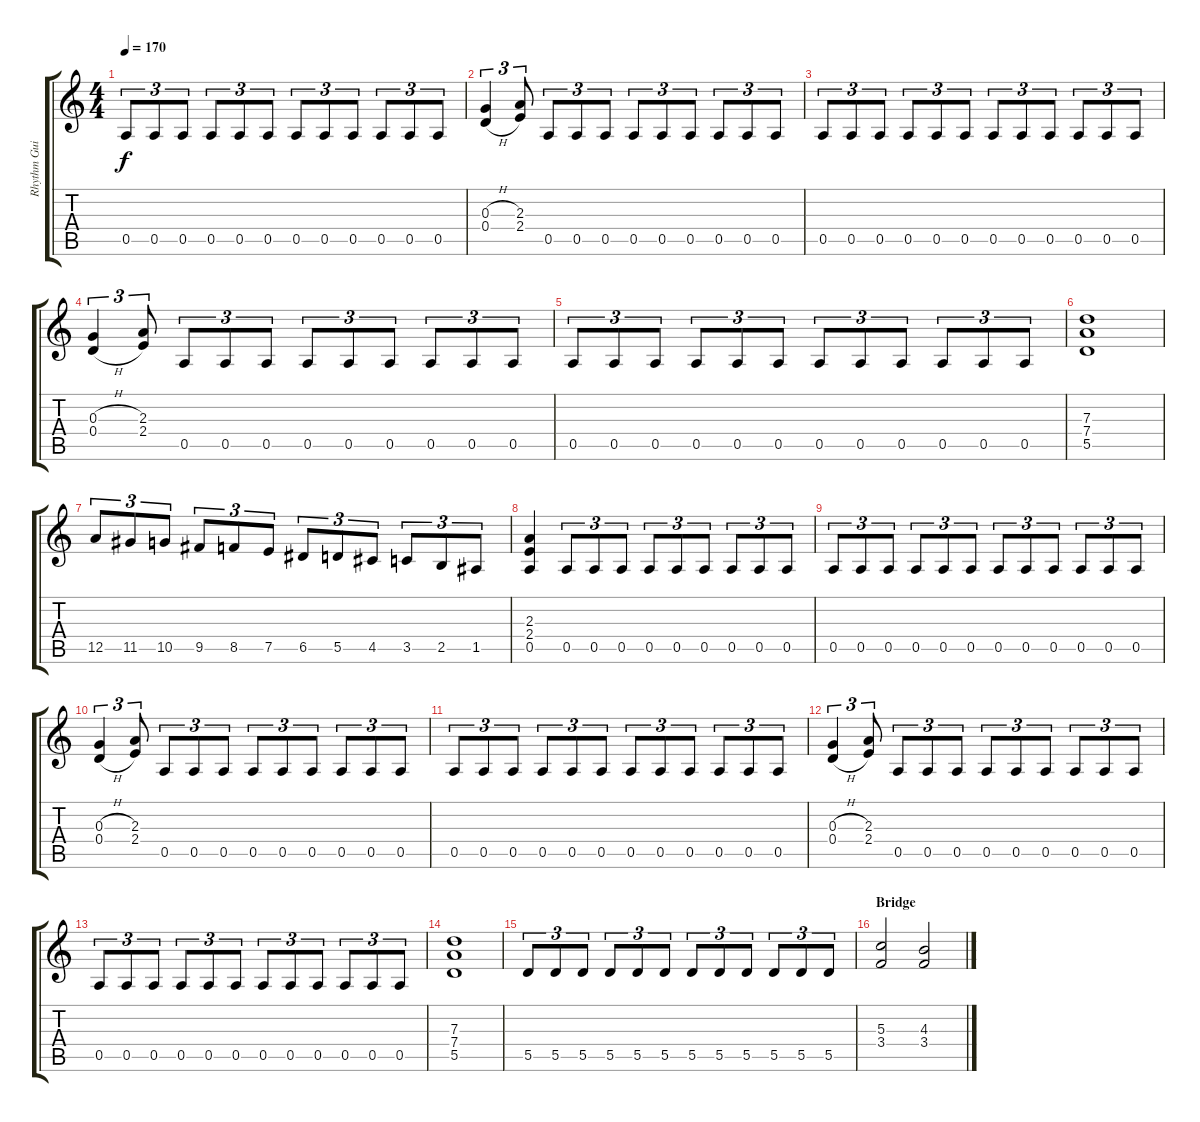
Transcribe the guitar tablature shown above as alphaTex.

\track ("Rhythm Guitar" "Rhythm Gui") {instrument distortionguitar}
\staff {score tabs}
\tuning (E4 B3 G3 D3 A2 E2) {hide}
\ts (4 4)
\tempo 170
\clef g2
\ks c
0.5.8{tu (3 2) dy f} 0.5.8{tu (3 2)} 0.5.8{tu (3 2)} 0.5.8{tu (3 2)} 0.5.8{tu (3 2)} 0.5.8{tu (3 2)} 0.5.8{tu (3 2)} 0.5.8{tu (3 2)} 0.5.8{tu (3 2)} 0.5.8{tu (3 2)} 0.5.8{tu (3 2)} 0.5.8{tu (3 2)} |
(0.3{h} 0.4{h}).4{tu (3 2)} (2.3 2.4).8{tu (3 2)} 0.5.8{tu (3 2)} 0.5.8{tu (3 2)} 0.5.8{tu (3 2)} 0.5.8{tu (3 2)} 0.5.8{tu (3 2)} 0.5.8{tu (3 2)} 0.5.8{tu (3 2)} 0.5.8{tu (3 2)} 0.5.8{tu (3 2)} |
0.5.8{tu (3 2)} 0.5.8{tu (3 2)} 0.5.8{tu (3 2)} 0.5.8{tu (3 2)} 0.5.8{tu (3 2)} 0.5.8{tu (3 2)} 0.5.8{tu (3 2)} 0.5.8{tu (3 2)} 0.5.8{tu (3 2)} 0.5.8{tu (3 2)} 0.5.8{tu (3 2)} 0.5.8{tu (3 2)} |
(0.3{h} 0.4{h}).4{tu (3 2)} (2.3 2.4).8{tu (3 2)} 0.5.8{tu (3 2)} 0.5.8{tu (3 2)} 0.5.8{tu (3 2)} 0.5.8{tu (3 2)} 0.5.8{tu (3 2)} 0.5.8{tu (3 2)} 0.5.8{tu (3 2)} 0.5.8{tu (3 2)} 0.5.8{tu (3 2)} |
0.5.8{tu (3 2)} 0.5.8{tu (3 2)} 0.5.8{tu (3 2)} 0.5.8{tu (3 2)} 0.5.8{tu (3 2)} 0.5.8{tu (3 2)} 0.5.8{tu (3 2)} 0.5.8{tu (3 2)} 0.5.8{tu (3 2)} 0.5.8{tu (3 2)} 0.5.8{tu (3 2)} 0.5.8{tu (3 2)} |
(7.3 7.4 5.5).1 |
12.5.8{tu (3 2)} 11.5.8{tu (3 2)} 10.5.8{tu (3 2)} 9.5.8{tu (3 2)} 8.5.8{tu (3 2)} 7.5.8{tu (3 2)} 6.5.8{tu (3 2)} 5.5.8{tu (3 2)} 4.5.8{tu (3 2)} 3.5.8{tu (3 2)} 2.5.8{tu (3 2)} 1.5.8{tu (3 2)} |
(2.3 2.4 0.5).4 0.5.8{tu (3 2)} 0.5.8{tu (3 2)} 0.5.8{tu (3 2)} 0.5.8{tu (3 2)} 0.5.8{tu (3 2)} 0.5.8{tu (3 2)} 0.5.8{tu (3 2)} 0.5.8{tu (3 2)} 0.5.8{tu (3 2)} |
0.5.8{tu (3 2)} 0.5.8{tu (3 2)} 0.5.8{tu (3 2)} 0.5.8{tu (3 2)} 0.5.8{tu (3 2)} 0.5.8{tu (3 2)} 0.5.8{tu (3 2)} 0.5.8{tu (3 2)} 0.5.8{tu (3 2)} 0.5.8{tu (3 2)} 0.5.8{tu (3 2)} 0.5.8{tu (3 2)} |
(0.3{h} 0.4{h}).4{tu (3 2)} (2.3 2.4).8{tu (3 2)} 0.5.8{tu (3 2)} 0.5.8{tu (3 2)} 0.5.8{tu (3 2)} 0.5.8{tu (3 2)} 0.5.8{tu (3 2)} 0.5.8{tu (3 2)} 0.5.8{tu (3 2)} 0.5.8{tu (3 2)} 0.5.8{tu (3 2)} |
0.5.8{tu (3 2)} 0.5.8{tu (3 2)} 0.5.8{tu (3 2)} 0.5.8{tu (3 2)} 0.5.8{tu (3 2)} 0.5.8{tu (3 2)} 0.5.8{tu (3 2)} 0.5.8{tu (3 2)} 0.5.8{tu (3 2)} 0.5.8{tu (3 2)} 0.5.8{tu (3 2)} 0.5.8{tu (3 2)} |
(0.3{h} 0.4{h}).4{tu (3 2)} (2.3 2.4).8{tu (3 2)} 0.5.8{tu (3 2)} 0.5.8{tu (3 2)} 0.5.8{tu (3 2)} 0.5.8{tu (3 2)} 0.5.8{tu (3 2)} 0.5.8{tu (3 2)} 0.5.8{tu (3 2)} 0.5.8{tu (3 2)} 0.5.8{tu (3 2)} |
0.5.8{tu (3 2)} 0.5.8{tu (3 2)} 0.5.8{tu (3 2)} 0.5.8{tu (3 2)} 0.5.8{tu (3 2)} 0.5.8{tu (3 2)} 0.5.8{tu (3 2)} 0.5.8{tu (3 2)} 0.5.8{tu (3 2)} 0.5.8{tu (3 2)} 0.5.8{tu (3 2)} 0.5.8{tu (3 2)} |
(7.3 7.4 5.5).1 |
5.5.8{tu (3 2)} 5.5.8{tu (3 2)} 5.5.8{tu (3 2)} 5.5.8{tu (3 2)} 5.5.8{tu (3 2)} 5.5.8{tu (3 2)} 5.5.8{tu (3 2)} 5.5.8{tu (3 2)} 5.5.8{tu (3 2)} 5.5.8{tu (3 2)} 5.5.8{tu (3 2)} 5.5.8{tu (3 2)} |
\section ("" "Bridge")
(5.3 3.4).2 (4.3 3.4).2
